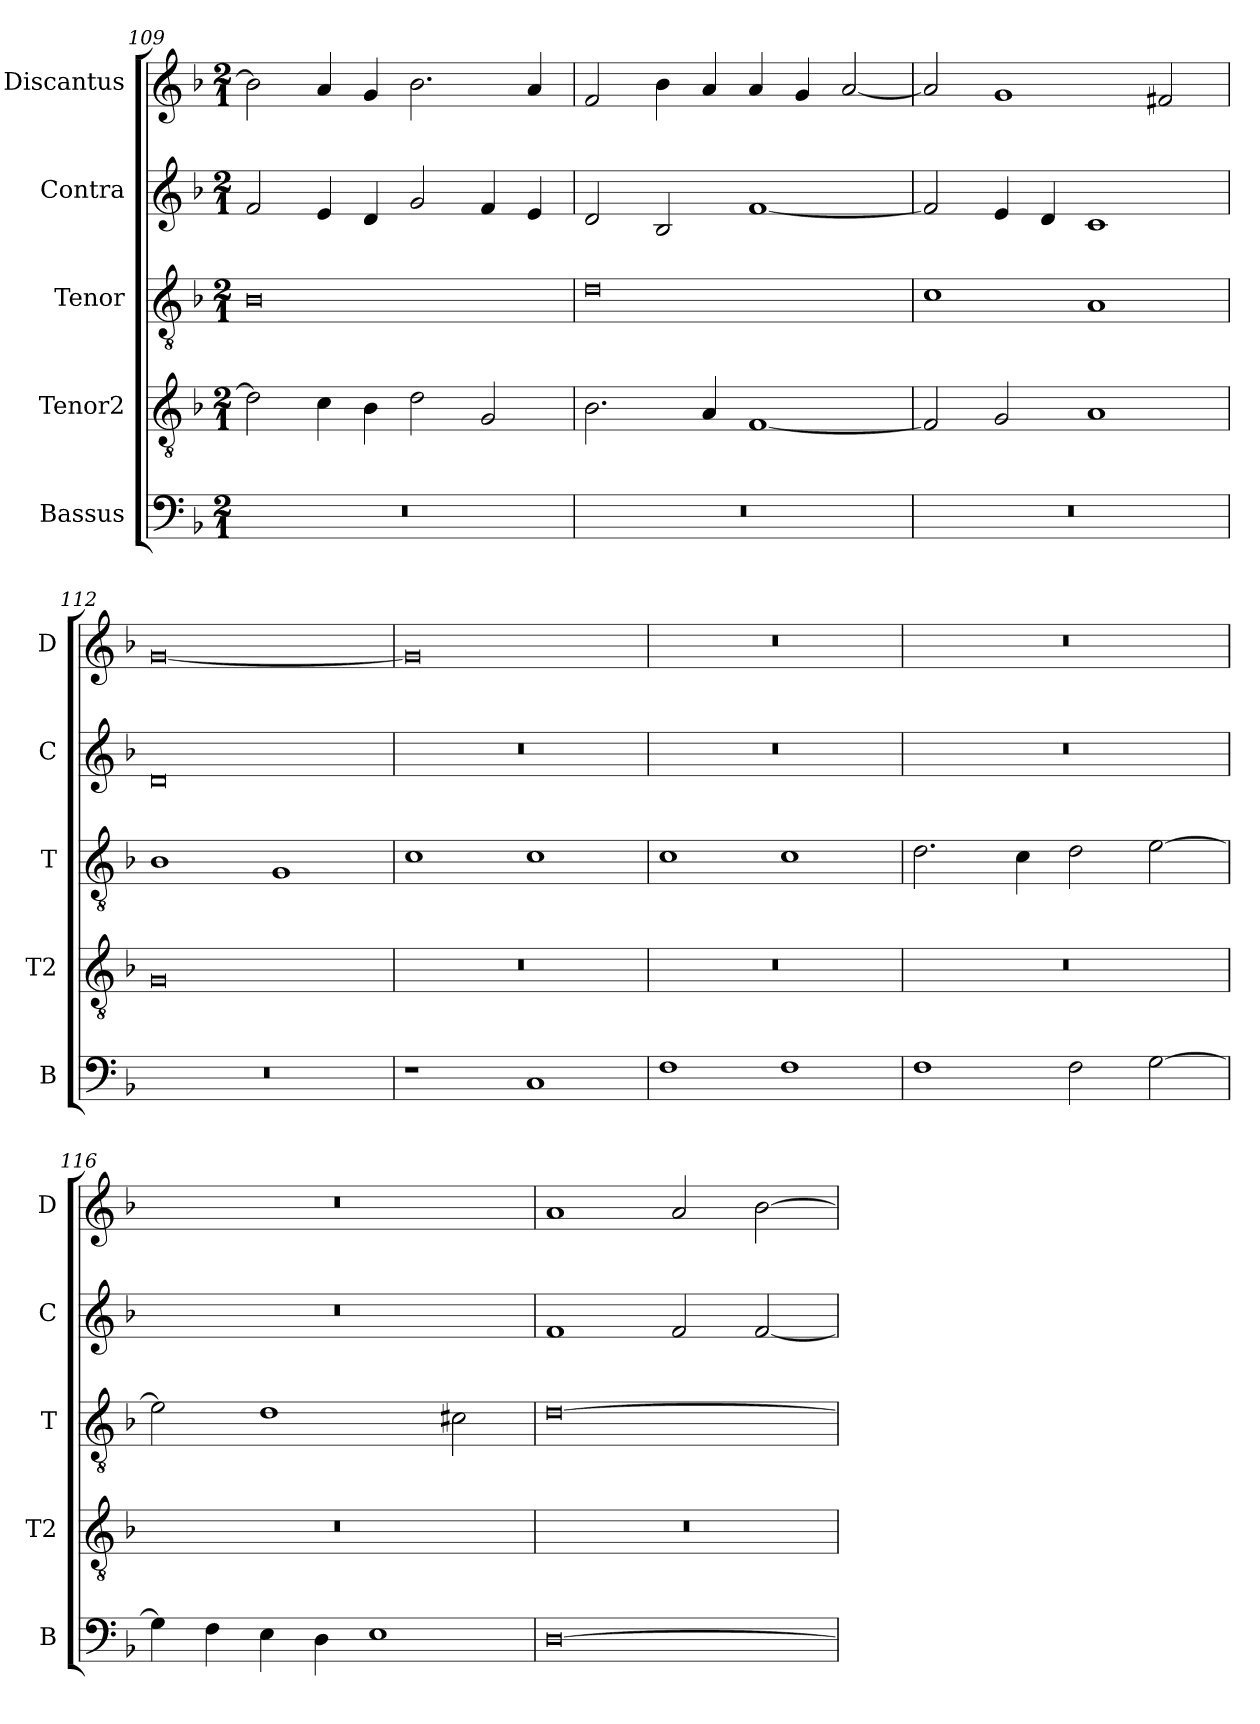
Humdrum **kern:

**kern	**kern	**kern	**kern	**kern
*part5	*part4	*part3	*part2	*part1
*staff5	*staff4	*staff3	*staff2	*staff1
*I"Bassus	*I"Tenor2	*I"Tenor	*I"Contra	*I"Discantus
*I'B	*I'T2	*I'T	*I'C	*I'D
*clefF4	*clefGv2	*clefGv2	*clefG2	*clefG2
*k[b-]	*k[b-]	*k[b-]	*k[b-]	*k[b-]
*M2/1	*M2/1	*M2/1	*M2/1	*M2/1
=109	=109	=109	=109	=109
0r	2d\]	0B-	2f/	2b-\]
.	4c\	.	4e/	4a/
.	4B-\	.	4d/	4g/
.	2d\	.	2g/	2.b-\
.	2G/	.	4f/	.
.	.	.	4e/	4a/
=110	=110	=110	=110	=110
0r	2.B-\	0d	2d/	2f/
.	.	.	2B-/	4b-\
.	4A/	.	.	4a/
.	[1F	.	[1f	4a/
.	.	.	.	4g/
.	.	.	.	[2a/
=111	=111	=111	=111	=111
0r	2F/]	1c	2f/]	2a/]
.	2G/	.	4e/	1g
.	.	.	4d/	.
.	1A	1A	1c	.
.	.	.	.	2f#X/
=112	=112	=112	=112	=112
0r	0G	1B-	0d	[0g
.	.	1G	.	.
=113	=113	=113	=113	=113
1r	0r	1c	0r	0g]
1C	.	1c	.	.
=114	=114	=114	=114	=114
1F	0r	1c	0r	0r
1F	.	1c	.	.
=115	=115	=115	=115	=115
1F	0r	2.d\	0r	0r
.	.	4c\	.	.
2F\	.	2d\	.	.
[2G\	.	[2e\	.	.
=116	=116	=116	=116	=116
4G\]	0r	2e\]	0r	0r
4F\	.	.	.	.
4E\	.	1d	.	.
4D\	.	.	.	.
1E	.	.	.	.
.	.	2c#X\	.	.
=117	=117	=117	=117	=117
[0D	0r	[0d	1f	1a
.	.	.	2f/	2a/
.	.	.	[2f/	[2b-\
=	=	=	=	=
*-	*-	*-	*-	*-
